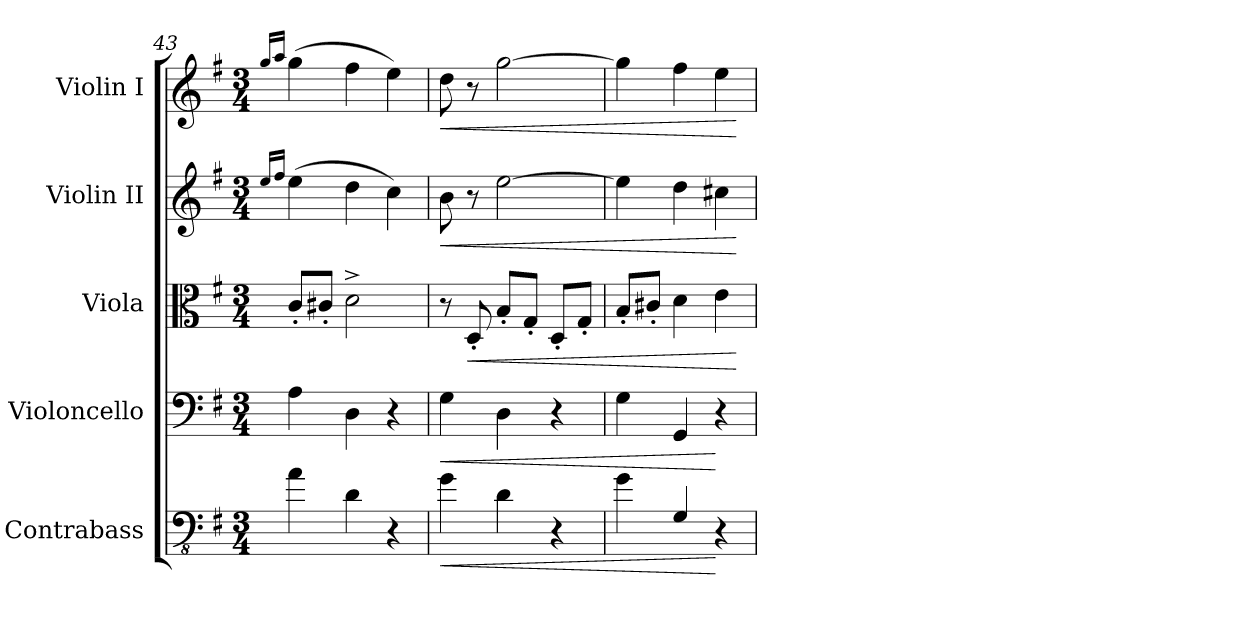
**kern	**dynam	**kern	**dynam	**kern	**dynam	**kern	**dynam	**kern	**dynam
*part5	*part5	*part4	*part4	*part3	*part3	*part2	*part2	*part1	*part1
*staff5	*staff5	*staff4	*staff4	*staff3	*staff3	*staff2	*staff2	*staff1	*staff1
*I"Contrabass	*	*I"Violoncello	*	*I"Viola	*	*I"Violin II	*	*I"Violin I	*
*I'Cb	*	*I'Vc	*	*I'Vla	*	*I'Vln	*	*I'Vln	*
*clefFv4	*	*clefF4	*	*clefC3	*	*clefG2	*	*clefG2	*
*ITrd7c12	*	*	*	*	*	*	*	*	*
*k[f#]	*	*k[f#]	*	*k[f#]	*	*k[f#]	*	*k[f#]	*
*M3/4	*	*M3/4	*	*M3/4	*	*M3/4	*	*M3/4	*
=43	=43	=43	=43	=43	=43	=43	=43	=43	=43
.	.	.	.	.	.	16qee/LL	.	16qgg/LL	.
.	.	.	.	.	.	16qff#/JJ	.	16qaa/JJ	.
4AA\	.	4A\	.	8c'/L	.	(4ee\	.	(4gg\	.
.	.	.	.	8c#X'/J	.	.	.	.	.
4DD\	.	4D\	.	2d^\	.	4dd\	.	4ff#\	.
4r	.	4r	.	.	.	4cc\)	.	4ee\)	.
=44	=44	=44	=44	=44	=44	=44	=44	=44	=44
!	!LO:HP:b	!	!LO:HP:b	!	!	!	!LO:HP:b	!	!LO:HP:b
4GG\	<	4G\	<	8r	.	8b\	<	8dd\	<
!	!	!	!	!	!LO:HP:b	!	!	!	!
.	.	.	.	8D'/	<	8r	.	8r	.
4DD\	.	4D\	.	8B'/L	.	[2ee\	.	[2gg\	.
.	.	.	.	8G'/J	.	.	.	.	.
4r	.	4r	.	8D'/L	.	.	.	.	.
.	.	.	.	8G'/J	.	.	.	.	.
!!LO:PB:g=z
=45	=45	=45	=45	=45	=45	=45	=45	=45	=45
4GG\	.	4G\	.	8B'/L	.	4ee\]	.	4gg\]	.
.	.	.	.	8c#X'/J	.	.	.	.	.
4GGG/	.	4GG/	.	4d\	.	4dd\	.	4ff#\	.
4r	[	4r	[	4e\	.	4cc#X\	.	4ee\	.
.	.	.	.	.	[	.	[	.	[
=	=	=	=	=	=	=	=	=	=
*-	*-	*-	*-	*-	*-	*-	*-	*-	*-
